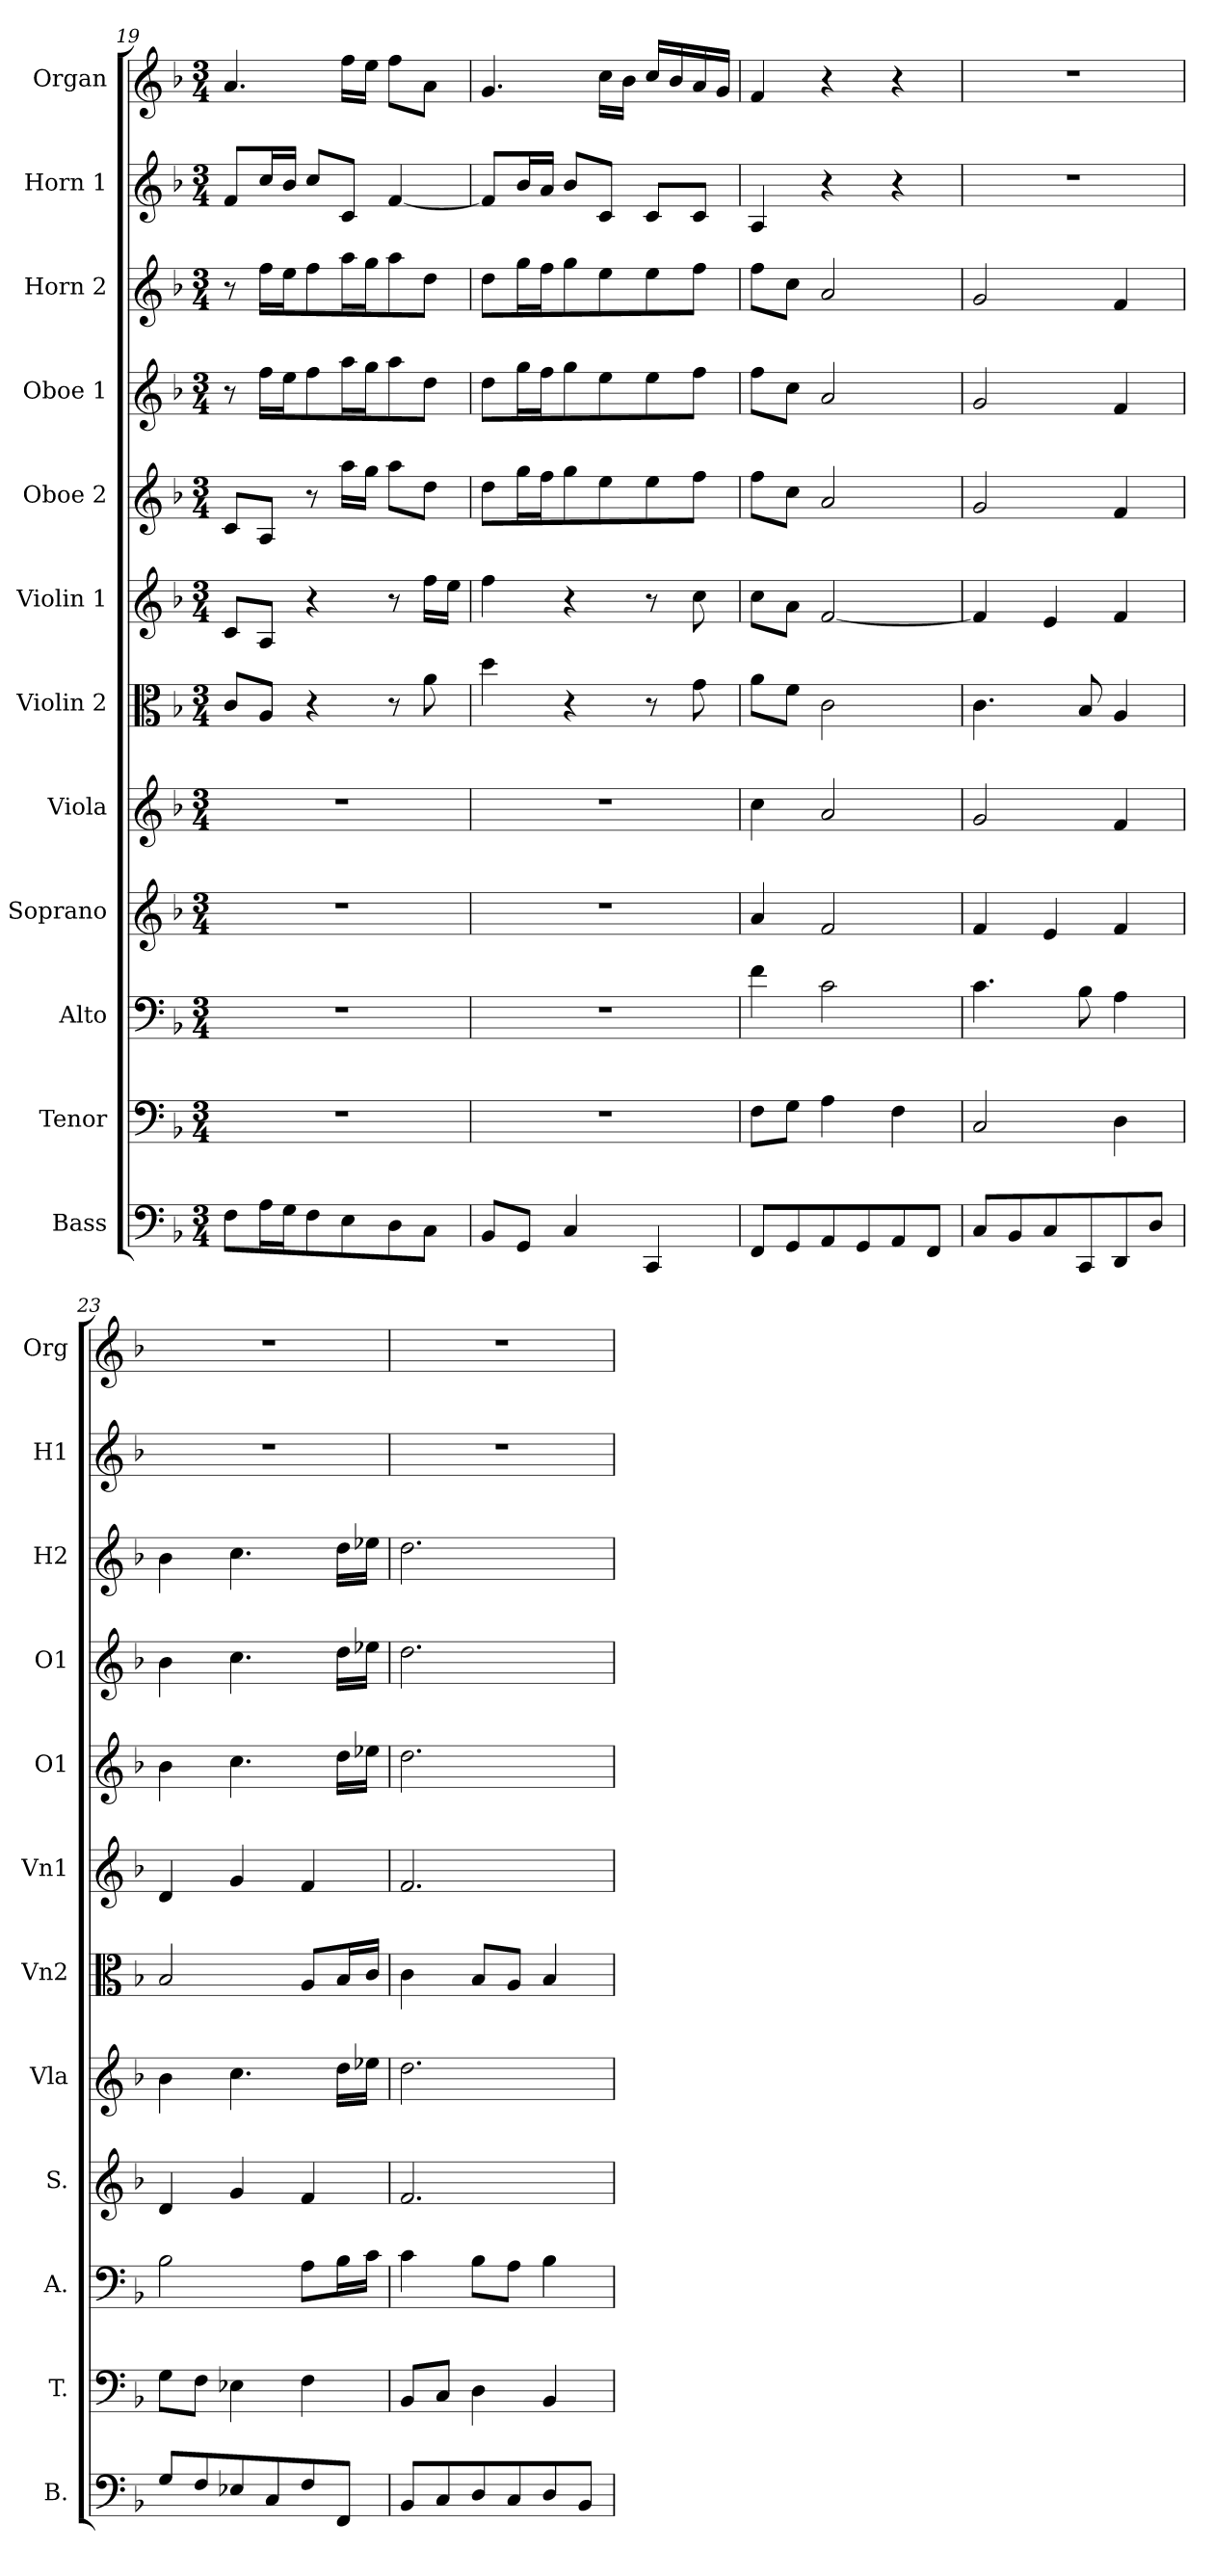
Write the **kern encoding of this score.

**kern	**kern	**kern	**kern	**kern	**kern	**kern	**kern	**kern	**kern	**kern	**kern
*part12	*part11	*part10	*part9	*part8	*part7	*part6	*part5	*part4	*part3	*part2	*part1
*staff12	*staff11	*staff10	*staff9	*staff8	*staff7	*staff6	*staff5	*staff4	*staff3	*staff2	*staff1
*I"Bass	*I"Tenor	*I"Alto	*I"Soprano	*I"Viola	*I"Violin 2	*I"Violin 1	*I"Oboe 2	*I"Oboe 1	*I"Horn 2	*I"Horn 1	*I"Organ
*I'B.	*I'T.	*I'A.	*I'S.	*I'Vla	*I'Vn2	*I'Vn1	*I'O1	*I'O1	*I'H2	*I'H1	*I'Org
*clefF4	*clefF4	*clefF4	*clefG2	*clefG2	*clefC3	*clefG2	*clefG2	*clefG2	*clefG2	*clefG2	*clefG2
*	*	*	*	*	*	*	*	*	*	*ITrd4c7	*ITrd4c7
*k[b-]	*k[b-]	*k[b-]	*k[b-]	*k[b-]	*k[b-]	*k[b-]	*k[b-]	*k[b-]	*k[b-]	*k[b-e-]	*k[b-e-]
*F:	*F:	*F:	*F:	*F:	*F:	*F:	*F:	*F:	*F:	*B-:	*B-:
*M3/4	*M3/4	*M3/4	*M3/4	*M3/4	*M3/4	*M3/4	*M3/4	*M3/4	*M3/4	*M3/4	*M3/4
=19	=19	=19	=19	=19	=19	=19	=19	=19	=19	=19	=19
!	!LO:N:vis=2	!LO:N:vis=2	!LO:N:vis=2	!LO:N:vis=2	!	!	!	!	!	!	!
8F\L	2.r	2.r	2.r	2.r	8c/L	8c/L	8c/L	8r	8r	8B-/L	4.d/
16A\L	.	.	.	.	8A/J	8A/J	8A/J	16ff\LL	16ff\LL	16f/L	.
16G\J	.	.	.	.	.	.	.	16ee\J	16ee\J	16e-/JJ	.
8F\	.	.	.	.	4r	4r	8r	8ff\	8ff\	8f/L	.
8E\	.	.	.	.	.	.	16aa\LL	16aa\L	16aa\L	8F/J	16b-\LL
.	.	.	.	.	.	.	16gg\JJ	16gg\J	16gg\J	.	16a\JJ
8D\	.	.	.	.	8r	8r	8aa\L	8aa\	8aa\	[4B-/	8b-\L
8C\J	.	.	.	.	8a\	16ff\LL	8dd\J	8dd\J	8dd\J	.	8d\J
.	.	.	.	.	.	16ee\JJ	.	.	.	.	.
=20	=20	=20	=20	=20	=20	=20	=20	=20	=20	=20	=20
!	!LO:N:vis=2	!LO:N:vis=2	!LO:N:vis=2	!LO:N:vis=2	!	!	!	!	!	!	!
8BB-/L	2.r	2.r	2.r	2.r	4dd\	4ff\	8dd\L	8dd\L	8dd\L	8B-/L]	4.c/
8GG/J	.	.	.	.	.	.	16gg\L	16gg\L	16gg\L	16e-/L	.
.	.	.	.	.	.	.	16ff\J	16ff\J	16ff\J	16d/JJ	.
4C/	.	.	.	.	4r	4r	8gg\	8gg\	8gg\	8e-/L	.
.	.	.	.	.	.	.	8ee\	8ee\	8ee\	8F/J	16f\LL
.	.	.	.	.	.	.	.	.	.	.	16e-\JJ
4CC/	.	.	.	.	8r	8r	8ee\	8ee\	8ee\	8F/L	16f/LL
.	.	.	.	.	.	.	.	.	.	.	16e-/
.	.	.	.	.	8g\	8cc\	8ff\J	8ff\J	8ff\J	8F/J	16d/
.	.	.	.	.	.	.	.	.	.	.	16c/JJ
!!LO:PB:g=z
=21	=21	=21	=21	=21	=21	=21	=21	=21	=21	=21	=21
8FF/L	8F\L	4f\	4a/	4cc\	8a\L	8cc\L	8ff\L	8ff\L	8ff\L	4D/	4B-/
8GG/	8G\J	.	.	.	8f\J	8a\J	8cc\J	8cc\J	8cc\J	.	.
8AA/	4A\	2c\	2f/	2a/	2c\	[2f/	2a/	2a/	2a/	4r	4r
8GG/	.	.	.	.	.	.	.	.	.	.	.
8AA/	4F\	.	.	.	.	.	.	.	.	4r	4r
8FF/J	.	.	.	.	.	.	.	.	.	.	.
=22	=22	=22	=22	=22	=22	=22	=22	=22	=22	=22	=22
!	!	!	!	!	!	!	!	!	!	!LO:N:vis=2	!LO:N:vis=2
8C/L	2C/	4.c\	4f/	2g/	4.c\	4f/]	2g/	2g/	2g/	2.r	2.r
8BB-/	.	.	.	.	.	.	.	.	.	.	.
8C/	.	.	4e/	.	.	4e/	.	.	.	.	.
8CC/	.	8B-\	.	.	8B-/	.	.	.	.	.	.
8DD/	4D\	4A\	4f/	4f/	4A/	4f/	4f/	4f/	4f/	.	.
8D/J	.	.	.	.	.	.	.	.	.	.	.
=23	=23	=23	=23	=23	=23	=23	=23	=23	=23	=23	=23
!	!	!	!	!	!	!	!	!	!	!LO:N:vis=2	!LO:N:vis=2
8G/L	8G\L	2B-\	4d/	4b-\	2B-/	4d/	4b-\	4b-\	4b-\	2.r	2.r
8F/	8F\J	.	.	.	.	.	.	.	.	.	.
8E-X/	4E-X\	.	4g/	4.cc\	.	4g/	4.cc\	4.cc\	4.cc\	.	.
8C/	.	.	.	.	.	.	.	.	.	.	.
8F/	4F\	8A\L	4f/	.	8A/L	4f/	.	.	.	.	.
8FF/J	.	16B-\L	.	16dd\LL	16B-/L	.	16dd\LL	16dd\LL	16dd\LL	.	.
.	.	16c\JJ	.	16ee-X\JJ	16c/JJ	.	16ee-X\JJ	16ee-X\JJ	16ee-X\JJ	.	.
=24	=24	=24	=24	=24	=24	=24	=24	=24	=24	=24	=24
!	!	!	!	!	!	!	!	!	!	!LO:N:vis=2	!LO:N:vis=2
8BB-/L	8BB-/L	4c\	2.f/	2.dd\	4c\	2.f/	2.dd\	2.dd\	2.dd\	2.r	2.r
8C/	8C/J	.	.	.	.	.	.	.	.	.	.
8D/	4D\	8B-\L	.	.	8B-/L	.	.	.	.	.	.
8C/	.	8A\J	.	.	8A/J	.	.	.	.	.	.
8D/	4BB-/	4B-\	.	.	4B-/	.	.	.	.	.	.
8BB-/J	.	.	.	.	.	.	.	.	.	.	.
=	=	=	=	=	=	=	=	=	=	=	=
*-	*-	*-	*-	*-	*-	*-	*-	*-	*-	*-	*-
